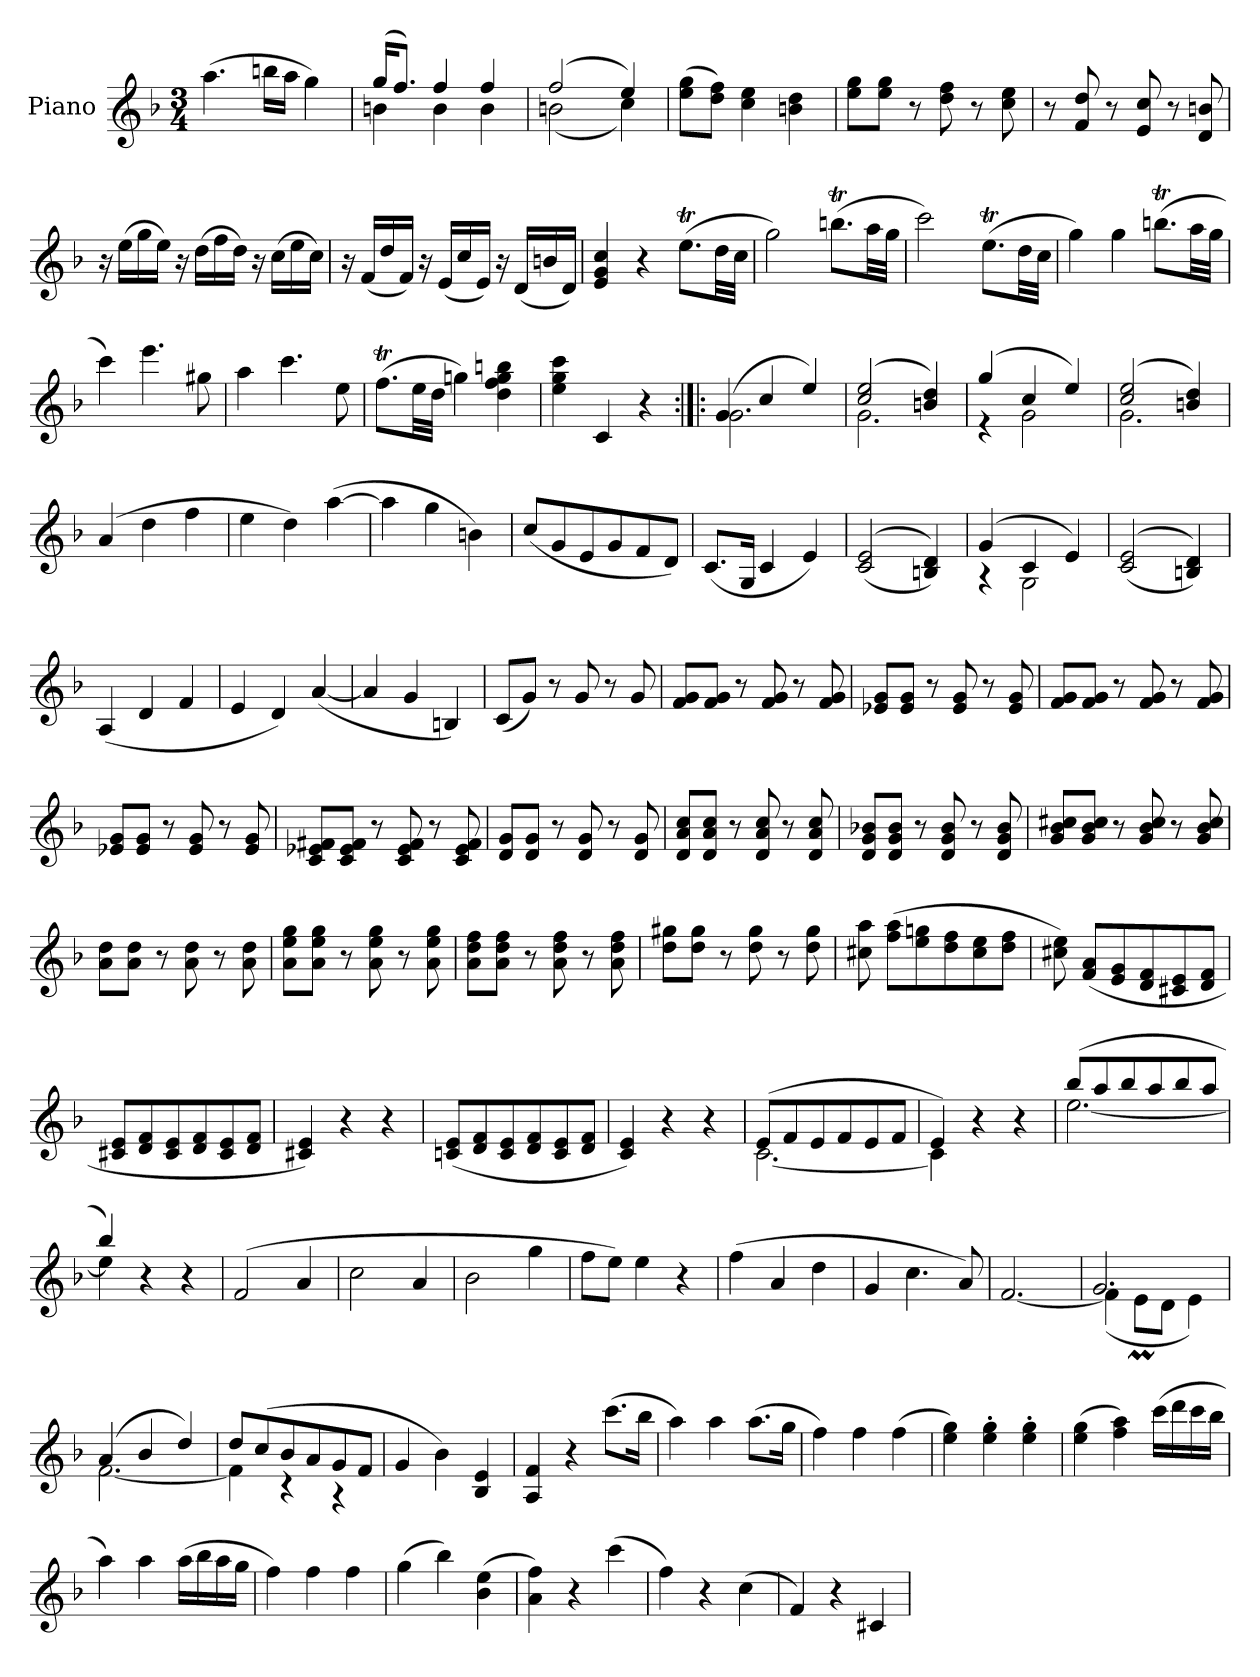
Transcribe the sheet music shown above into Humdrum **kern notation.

**kern
*part1
*staff1
*I"Piano
*I'Pno
*clefG2
*k[b-]
*F:
*M3/4
=
(4.aa
16bbnLL
16aaJJ
4gg)
=
*^
(16ggKL	4bn
8.ffJ)	.
4ff	4b
4ff	4b
=	=
(2ff	(2bn
4ee)	4cc)
*v	*v
=
(8ee 8ggL
8dd 8ffJ)
4cc 4ee
4bn 4dd
=
8ee 8ggL
8ee 8ggJ
8r
8dd 8ff
8r
8cc 8ee
=
8r
8f 8dd
8r
8e 8cc
8r
8d 8bn
=
16r
(16eeLL
16gg
16eeJJ)
16r
(16ddLL
16ff
16ddJJ)
16r
(16ccLL
16ee
16ccJJ)
=
16r
(16fLL
16dd
16fJJ)
16r
(16eLL
16cc
16eJJ)
16r
(16dLL
16bn
16dJJ)
=
4e 4g 4cc
4r
(8.eetL
32ddLL
32ccJJJ
=
2gg)
(8.bbntL
32aaLL
32ggJJJ
=
2ccc)
(8.eetL
32ddLL
32ccJJJ
=
4gg)
4gg
(8.bbntL
32aaLL
32ggJJJ
=
4ccc)
4.eee
8gg#X
=
4aa
4.ccc
8ee
=
(8.ffTL
32eeLL
32ddJJJ
4ggn)
4dd 4ff 4gg 4bbn
=
4ee 4gg 4ccc
4c
4r
=:|!|:
*^
(4g	2.g
4cc	.
4ee)	.
=	=
(2cc 2ee	2.g
4bn 4dd)	.
=	=
(4gg	4r
4cc	2g
4ee)	.
=	=
(2cc 2ee	2.g
4bn 4dd)	.
*v	*v
=
(4a
4dd
4ff
=
4ee
4dd)
([4aa
=
4aa]
4gg
4bn)
=
(8ccL
8g
8e
8g
8f
8dJ)
=
(8.cL
16GJk
4c
4e)
=
(<(>2c 2e
4Bn 4d))
=
*^
(4g	4r
4c	2G
4e)	.
*v	*v
=
(<(>2c 2e
4Bn 4d))
=
(4A
4d
4f
=
4e
4d)
([4a
=
4a]
4g
4Bn)
=
(8cL
8gJ)
8r
8g
8r
8g
=
8f 8gL
8f 8gJ
8r
8f 8g
8r
8f 8g
=
8e-X 8gL
8e- 8gJ
8r
8e- 8g
8r
8e- 8g
=
8f 8gL
8f 8gJ
8r
8f 8g
8r
8f 8g
=
8e-X 8gL
8e- 8gJ
8r
8e- 8g
8r
8e- 8g
=
8c 8e-X 8f#XL
8c 8e- 8f#J
8r
8c 8e- 8f#
8r
8c 8e- 8f#
=
8d 8gL
8d 8gJ
8r
8d 8g
8r
8d 8g
=
8d 8a 8ccL
8d 8a 8ccJ
8r
8d 8a 8cc
8r
8d 8a 8cc
=
8d 8g 8b-XL
8d 8g 8b-J
8r
8d 8g 8b-
8r
8d 8g 8b-
=
8g 8b- 8cc#XL
8g 8b- 8cc#J
8r
8g 8b- 8cc#
8r
8g 8b- 8cc#
=
8a 8ddL
8a 8ddJ
8r
8a 8dd
8r
8a 8dd
=
8a 8ee 8ggL
8a 8ee 8ggJ
8r
8a 8ee 8gg
8r
8a 8ee 8gg
=
8a 8dd 8ffL
8a 8dd 8ffJ
8r
8a 8dd 8ff
8r
8a 8dd 8ff
=
8dd 8gg#XL
8dd 8gg#J
8r
8dd 8gg#
8r
8dd 8gg#
=
8cc#X 8aa
(8ff 8aaL
8ee 8ggn
8dd 8ff
8cc# 8ee
8dd 8ffJ
=
8cc#X 8ee)
(8f 8aL
8e 8g
8d 8f
8c#X 8e
8d 8fJ
=
8c#X 8eL
8d 8f
8c# 8e
8d 8f
8c# 8e
8d 8fJ
=
4c#X 4e)
4r
4r
=
(8cn 8eL
8d 8f
8c 8e
8d 8f
8c 8e
8d 8fJ
=
4c 4e)
4r
4r
=
*^
(8eL	[2.c
8f	.
8e	.
8f	.
8e	.
8fJ	.
=	=
4e)	4c]
4r	2ryy
4r	.
=	=
(8bb-L	[2.ee
8aa	.
8bb-	.
8aa	.
8bb-	.
8aaJ	.
=	=
4bb-)	4ee]
2ryy	4r
.	4r
*v	*v
=
(2f
4a
=
2cc
4a
=
2b-
4gg
=
8ffL
8eeJ)
4ee
4r
=
(4ff
4a
4dd
=
4g
4.cc
8a)
=
[2.f
=
*^
2.g	(4f]
.	8emL
.	8dJ
.	4e)
=	=
(4a	[2.f
4b-	.
4dd)	.
=	=
8ddL	4f]
(8cc	.
8b-	4r
8a	.
8g	4r
8fJ	.
*v	*v
=
4g
4b-)
4B- 4e
=
4A 4f
4r
(8.cccL
16bb-Jk
=
4aa)
4aa
(8.aaL
16ggJk
=
4ff)
4ff
(4ff
=
4ee 4gg)
4ee' 4gg'
4ee' 4gg'
=
(4ee 4gg
4ff 4aa)
(16cccLL
16ddd
16ccc
16bb-JJ
=
4aa)
4aa
(16aaLL
16bb-
16aa
16ggJJ
=
4ff)
4ff
4ff
=
(4gg
4bb-)
(4b- 4ee
=
4a 4ff)
4r
(4ccc
=
4ff)
4r
(4cc
=
4f)
4r
4c#X
=
*-
